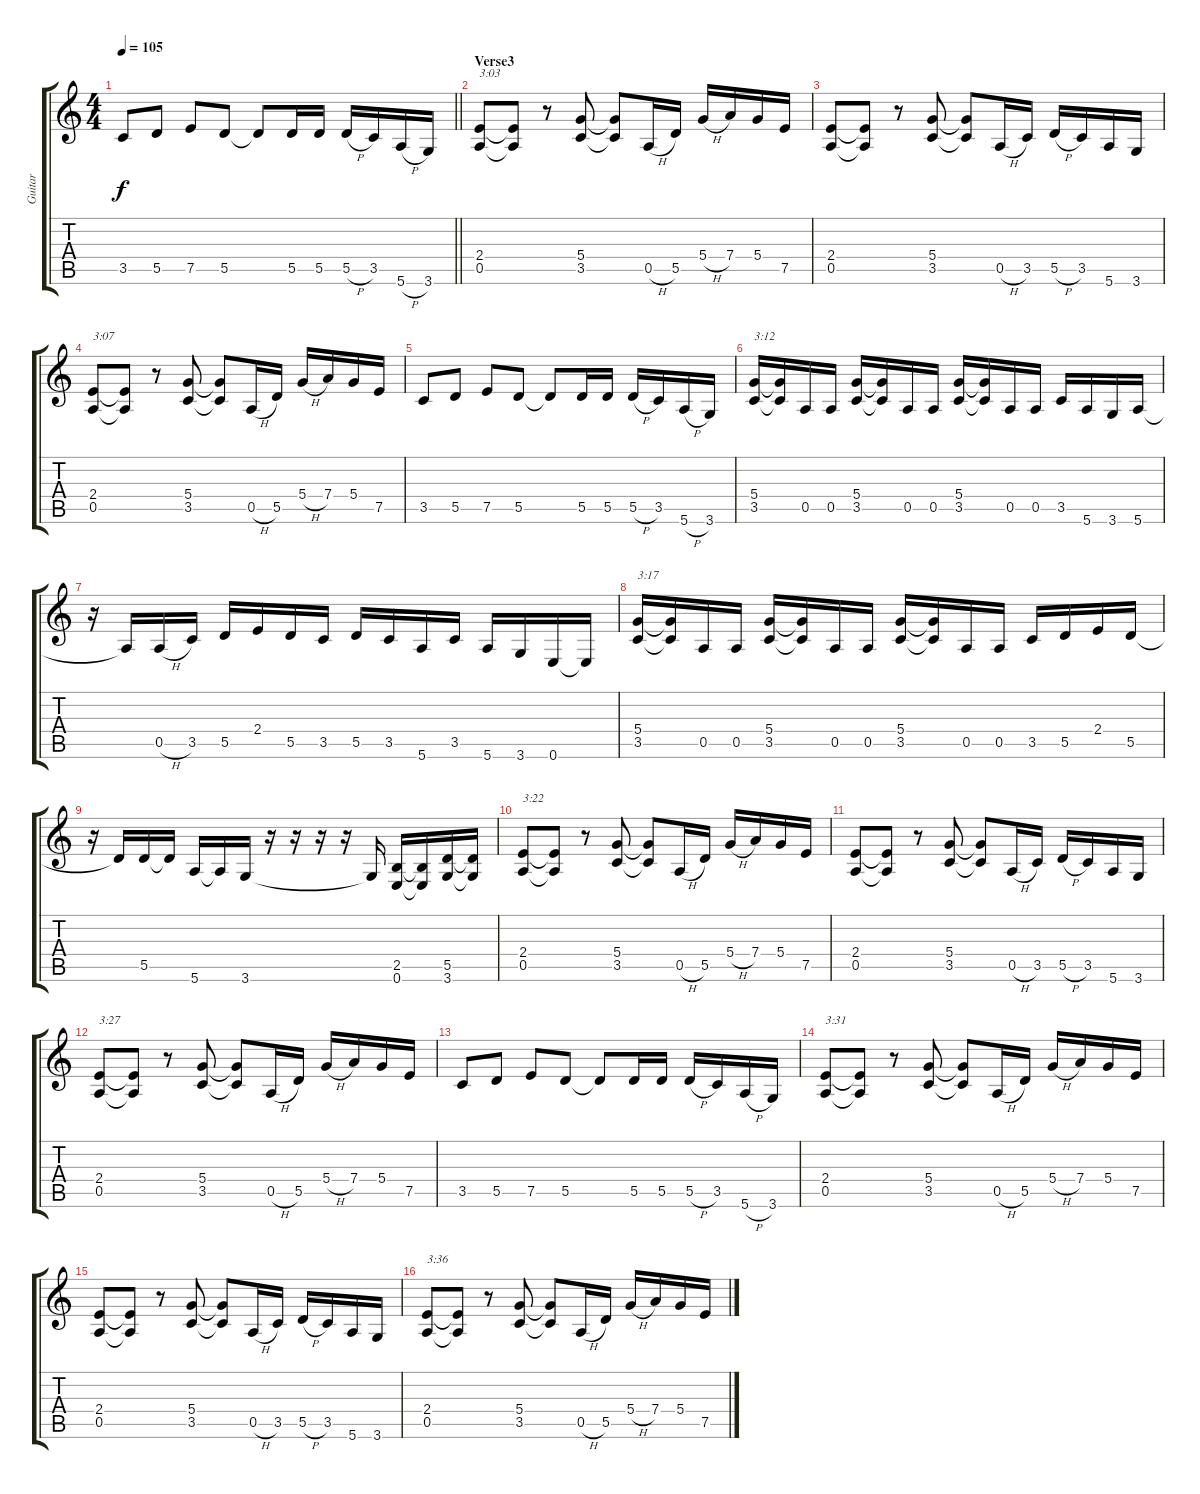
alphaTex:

\track ("Guitar" "Guitar") {instrument overdrivenguitar}
\staff {score tabs}
\tuning (E4 B3 G3 D3 A2 E2) {hide}
\ts (4 4)
\tempo 105
\clef g2
\barLineRight lightlight
\ks c
3.5.8{dy f} 5.5.8 7.5.8 5.5.8 5.5{t}.8 5.5.16 5.5.16 5.5{h}.16 3.5.16 5.6{h}.16 3.6.16 |
\section ("" "Verse3")
(2.4 0.5).8{txt "3:03"} (2.4{t} 0.5{t}).8 r.8 (5.4 3.5).8 (5.4{t} 3.5{t}).8 0.5{h}.16 5.5.16 5.4{h}.16 7.4.16 5.4.16 7.5.16 |
(2.4 0.5).8 (2.4{t} 0.5{t}).8 r.8 (5.4 3.5).8 (5.4{t} 3.5{t}).8 0.5{h}.16 3.5.16 5.5{h}.16 3.5.16 5.6.16 3.6.16 |
(2.4 0.5).8{txt "3:07"} (2.4{t} 0.5{t}).8 r.8 (5.4 3.5).8 (5.4{t} 3.5{t}).8 0.5{h}.16 5.5.16 5.4{h}.16 7.4.16 5.4.16 7.5.16 |
3.5.8 5.5.8 7.5.8 5.5.8 5.5{t}.8 5.5.16 5.5.16 5.5{h}.16 3.5.16 5.6{h}.16 3.6.16 |
(5.4 3.5).16{txt "3:12"} (5.4{t} 3.5{t}).16 0.5.16 0.5.16 (5.4 3.5).16 (5.4{t} 3.5{t}).16 0.5.16 0.5.16 (5.4 3.5).16 (5.4{t} 3.5{t}).16 0.5.16 0.5.16 3.5.16 5.6.16 3.6.16 5.6.16 |
r.16 5.6{t}.16 0.5{h}.16 3.5.16 5.5.16 2.4.16 5.5.16 3.5.16 5.5.16 3.5.16 5.6.16 3.5.16 5.6.16 3.6.16 0.6.16 0.6{t}.16 |
(5.4 3.5).16{txt "3:17"} (5.4{t} 3.5{t}).16 0.5.16 0.5.16 (5.4 3.5).16 (5.4{t} 3.5{t}).16 0.5.16 0.5.16 (5.4 3.5).16 (5.4{t} 3.5{t}).16 0.5.16 0.5.16 3.5.16 5.5.16 2.4.16 5.5.16 |
r.16 5.5{t}.16 5.5.16 5.5{t}.16 5.6.16 5.6{t}.16 3.6.16 r.16 r.16 r.16 r.16 3.6{t}.16 (2.5 0.6).16 (2.5{t} 0.6{t}).16 (5.5 3.6).16 (5.5{t} 3.6{t}).16 |
(2.4 0.5).8{txt "3:22"} (2.4{t} 0.5{t}).8 r.8 (5.4 3.5).8 (5.4{t} 3.5{t}).8 0.5{h}.16 5.5.16 5.4{h}.16 7.4.16 5.4.16 7.5.16 |
(2.4 0.5).8 (2.4{t} 0.5{t}).8 r.8 (5.4 3.5).8 (5.4{t} 3.5{t}).8 0.5{h}.16 3.5.16 5.5{h}.16 3.5.16 5.6.16 3.6.16 |
(2.4 0.5).8{txt "3:27"} (2.4{t} 0.5{t}).8 r.8 (5.4 3.5).8 (5.4{t} 3.5{t}).8 0.5{h}.16 5.5.16 5.4{h}.16 7.4.16 5.4.16 7.5.16 |
3.5.8 5.5.8 7.5.8 5.5.8 5.5{t}.8 5.5.16 5.5.16 5.5{h}.16 3.5.16 5.6{h}.16 3.6.16 |
(2.4 0.5).8{txt "3:31"} (2.4{t} 0.5{t}).8 r.8 (5.4 3.5).8 (5.4{t} 3.5{t}).8 0.5{h}.16 5.5.16 5.4{h}.16 7.4.16 5.4.16 7.5.16 |
(2.4 0.5).8 (2.4{t} 0.5{t}).8 r.8 (5.4 3.5).8 (5.4{t} 3.5{t}).8 0.5{h}.16 3.5.16 5.5{h}.16 3.5.16 5.6.16 3.6.16 |
(2.4 0.5).8{txt "3:36"} (2.4{t} 0.5{t}).8 r.8 (5.4 3.5).8 (5.4{t} 3.5{t}).8 0.5{h}.16 5.5.16 5.4{h}.16 7.4.16 5.4.16 7.5.16
